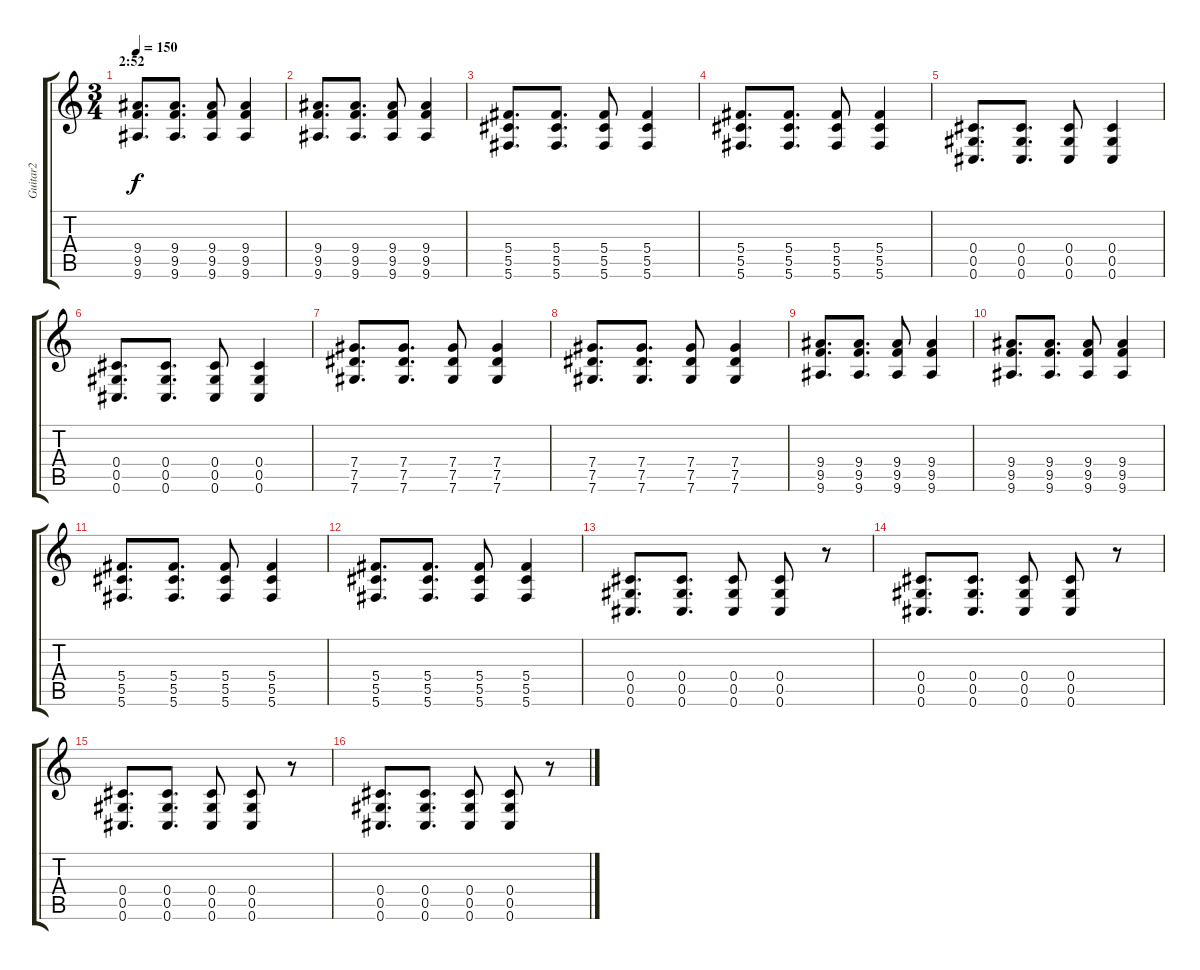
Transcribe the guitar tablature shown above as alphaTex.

\track ("Guitar2" "Guitar2") {instrument distortionguitar}
\staff {score tabs}
\tuning (Eb4 Bb3 Gb3 Db3 Ab2 Db2) {hide}
\ts (3 4)
\section ("" "2:52")
\tempo 150
\clef g2
\ks c
(9.4 9.5 9.6).8{d dy f} (9.4 9.5 9.6).8{d} (9.4 9.5 9.6).8 (9.4 9.5 9.6).4 |
(9.4 9.5 9.6).8{d} (9.4 9.5 9.6).8{d} (9.4 9.5 9.6).8 (9.4 9.5 9.6).4 |
(5.4 5.5 5.6).8{d} (5.4 5.5 5.6).8{d} (5.4 5.5 5.6).8 (5.4 5.5 5.6).4 |
(5.4 5.5 5.6).8{d} (5.4 5.5 5.6).8{d} (5.4 5.5 5.6).8 (5.4 5.5 5.6).4 |
(0.4 0.5 0.6).8{d} (0.4 0.5 0.6).8{d} (0.4 0.5 0.6).8 (0.4 0.5 0.6).4 |
(0.4 0.5 0.6).8{d} (0.4 0.5 0.6).8{d} (0.4 0.5 0.6).8 (0.4 0.5 0.6).4 |
(7.4 7.5 7.6).8{d} (7.4 7.5 7.6).8{d} (7.4 7.5 7.6).8 (7.4 7.5 7.6).4 |
(7.4 7.5 7.6).8{d} (7.4 7.5 7.6).8{d} (7.4 7.5 7.6).8 (7.4 7.5 7.6).4 |
(9.4 9.5 9.6).8{d} (9.4 9.5 9.6).8{d} (9.4 9.5 9.6).8 (9.4 9.5 9.6).4 |
(9.4 9.5 9.6).8{d} (9.4 9.5 9.6).8{d} (9.4 9.5 9.6).8 (9.4 9.5 9.6).4 |
(5.4 5.5 5.6).8{d} (5.4 5.5 5.6).8{d} (5.4 5.5 5.6).8 (5.4 5.5 5.6).4 |
(5.4 5.5 5.6).8{d} (5.4 5.5 5.6).8{d} (5.4 5.5 5.6).8 (5.4 5.5 5.6).4 |
(0.4 0.5 0.6).8{d} (0.4 0.5 0.6).8{d} (0.4 0.5 0.6).8 (0.4 0.5 0.6).8 r.8 |
(0.4 0.5 0.6).8{d} (0.4 0.5 0.6).8{d} (0.4 0.5 0.6).8 (0.4 0.5 0.6).8 r.8 |
(0.4 0.5 0.6).8{d} (0.4 0.5 0.6).8{d} (0.4 0.5 0.6).8 (0.4 0.5 0.6).8 r.8 |
(0.4 0.5 0.6).8{d} (0.4 0.5 0.6).8{d} (0.4 0.5 0.6).8 (0.4 0.5 0.6).8 r.8
